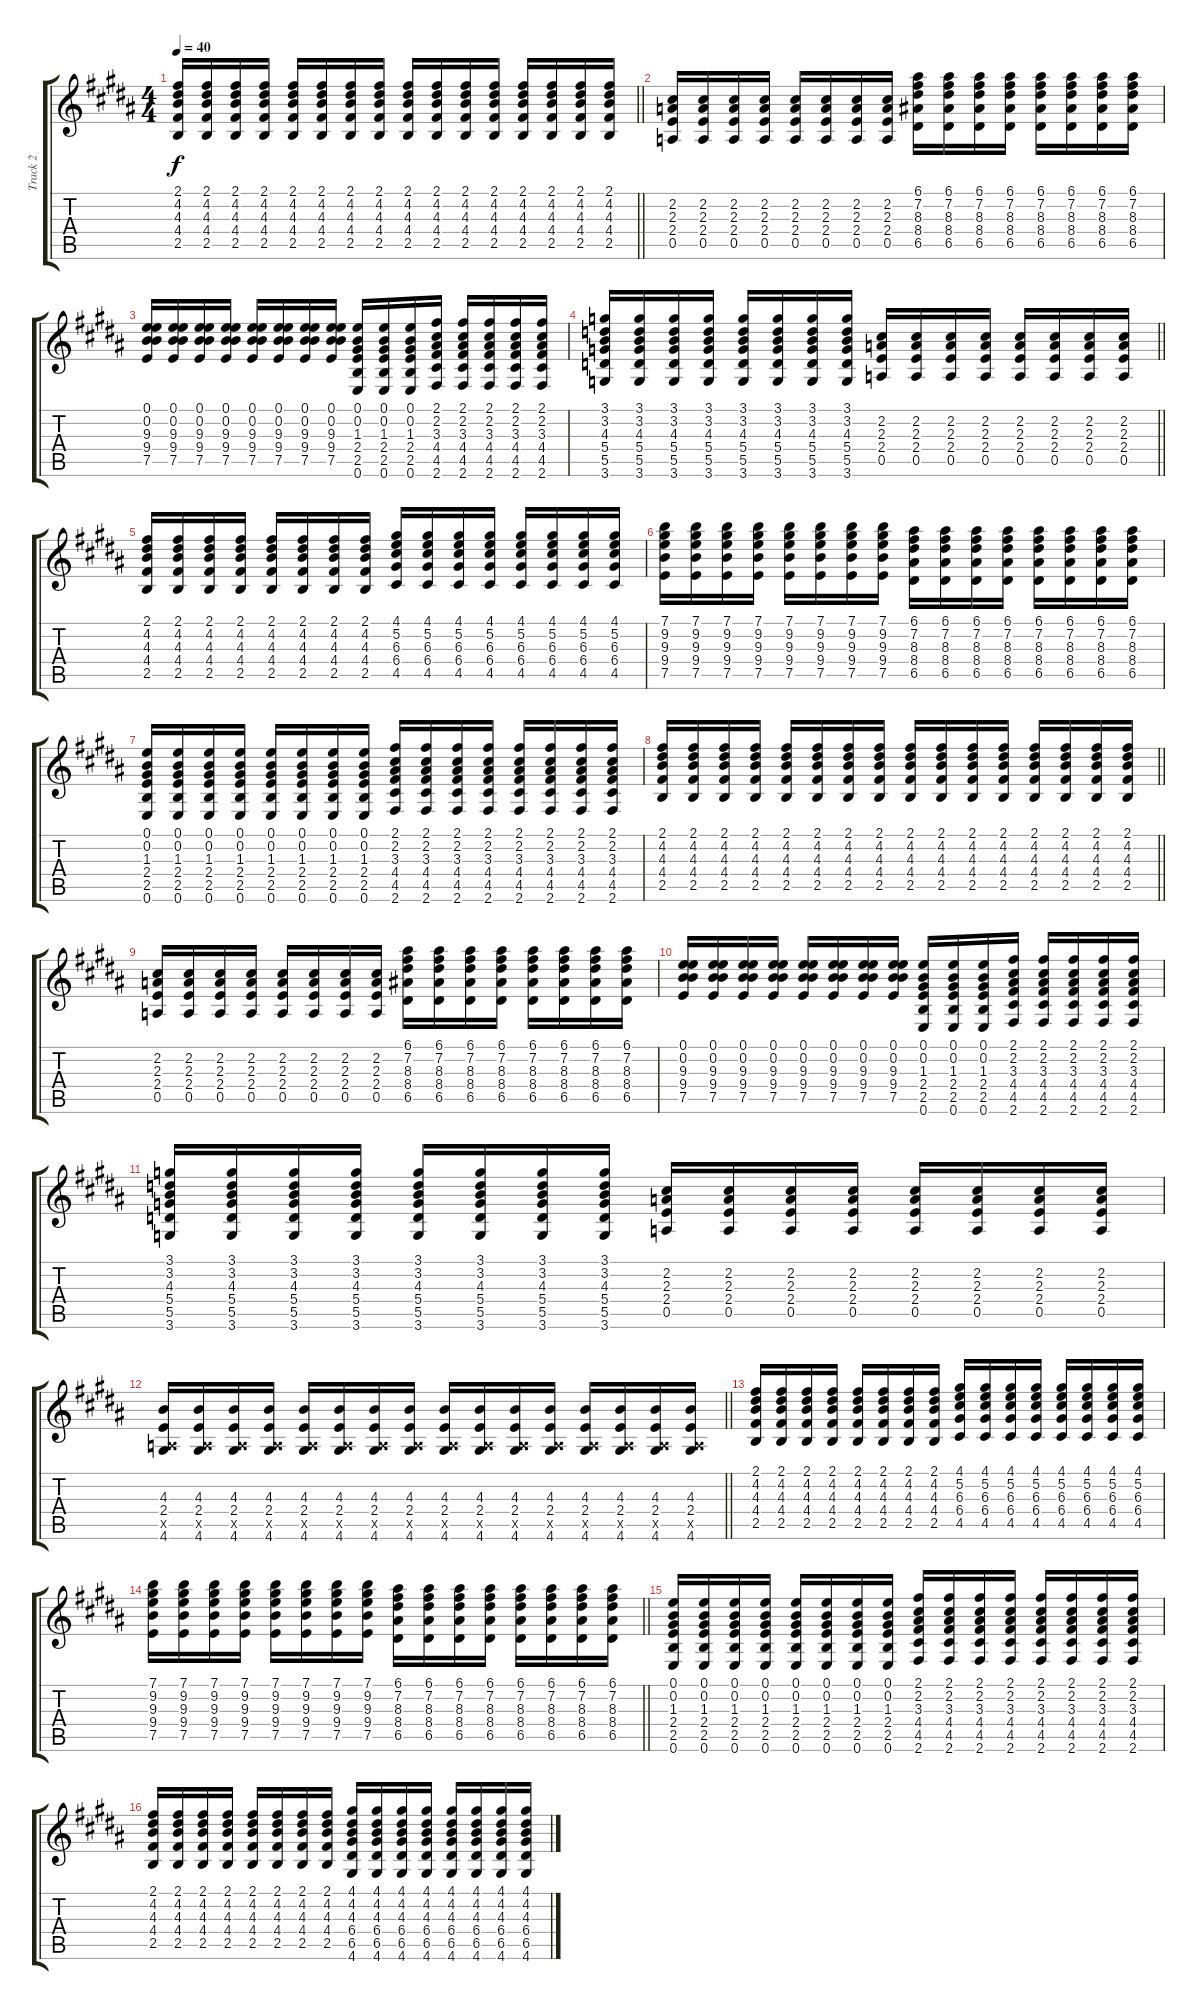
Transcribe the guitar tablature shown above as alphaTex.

\track ("Track 2" "Track 2") {instrument acousticguitarsteel}
\staff {score tabs}
\tuning (E4 B3 G3 D3 A2 E2) {hide}
\ts (4 4)
\tempo 40
\clef g2
\barLineRight lightlight
\ks b
(2.1 4.2 4.3 4.4 2.5).16{dy f} (2.1 4.2 4.3 4.4 2.5).16 (2.1 4.2 4.3 4.4 2.5).16 (2.1 4.2 4.3 4.4 2.5).16 (2.1 4.2 4.3 4.4 2.5).16 (2.1 4.2 4.3 4.4 2.5).16 (2.1 4.2 4.3 4.4 2.5).16 (2.1 4.2 4.3 4.4 2.5).16 (2.1 4.2 4.3 4.4 2.5).16 (2.1 4.2 4.3 4.4 2.5).16 (2.1 4.2 4.3 4.4 2.5).16 (2.1 4.2 4.3 4.4 2.5).16 (2.1 4.2 4.3 4.4 2.5).16 (2.1 4.2 4.3 4.4 2.5).16 (2.1 4.2 4.3 4.4 2.5).16 (2.1 4.2 4.3 4.4 2.5).16 |
(2.2 2.3 2.4 0.5).16 (2.2 2.3 2.4 0.5).16 (2.2 2.3 2.4 0.5).16 (2.2 2.3 2.4 0.5).16 (2.2 2.3 2.4 0.5).16 (2.2 2.3 2.4 0.5).16 (2.2 2.3 2.4 0.5).16 (2.2 2.3 2.4 0.5).16 (6.1 7.2 8.3 8.4 6.5).16 (6.1 7.2 8.3 8.4 6.5).16 (6.1 7.2 8.3 8.4 6.5).16 (6.1 7.2 8.3 8.4 6.5).16 (6.1 7.2 8.3 8.4 6.5).16 (6.1 7.2 8.3 8.4 6.5).16 (6.1 7.2 8.3 8.4 6.5).16 (6.1 7.2 8.3 8.4 6.5).16 |
(0.1 0.2 9.3 9.4 7.5).16 (0.1 0.2 9.3 9.4 7.5).16 (0.1 0.2 9.3 9.4 7.5).16 (0.1 0.2 9.3 9.4 7.5).16 (0.1 0.2 9.3 9.4 7.5).16 (0.1 0.2 9.3 9.4 7.5).16 (0.1 0.2 9.3 9.4 7.5).16 (0.1 0.2 9.3 9.4 7.5).16 (0.1 0.2 1.3 2.4 2.5 0.6).16 (0.1 0.2 1.3 2.4 2.5 0.6).16 (0.1 0.2 1.3 2.4 2.5 0.6).16 (2.1 2.2 3.3 4.4 4.5 2.6).16 (2.1 2.2 3.3 4.4 4.5 2.6).16 (2.1 2.2 3.3 4.4 4.5 2.6).16 (2.1 2.2 3.3 4.4 4.5 2.6).16 (2.1 2.2 3.3 4.4 4.5 2.6).16 |
\barLineRight lightlight
(3.1 3.2 4.3 5.4 5.5 3.6).16 (3.1 3.2 4.3 5.4 5.5 3.6).16 (3.1 3.2 4.3 5.4 5.5 3.6).16 (3.1 3.2 4.3 5.4 5.5 3.6).16 (3.1 3.2 4.3 5.4 5.5 3.6).16 (3.1 3.2 4.3 5.4 5.5 3.6).16 (3.1 3.2 4.3 5.4 5.5 3.6).16 (3.1 3.2 4.3 5.4 5.5 3.6).16 (2.2 2.3 2.4 0.5).16 (2.2 2.3 2.4 0.5).16 (2.2 2.3 2.4 0.5).16 (2.2 2.3 2.4 0.5).16 (2.2 2.3 2.4 0.5).16 (2.2 2.3 2.4 0.5).16 (2.2 2.3 2.4 0.5).16 (2.2 2.3 2.4 0.5).16 |
(2.1 4.2 4.3 4.4 2.5).16 (2.1 4.2 4.3 4.4 2.5).16 (2.1 4.2 4.3 4.4 2.5).16 (2.1 4.2 4.3 4.4 2.5).16 (2.1 4.2 4.3 4.4 2.5).16 (2.1 4.2 4.3 4.4 2.5).16 (2.1 4.2 4.3 4.4 2.5).16 (2.1 4.2 4.3 4.4 2.5).16 (4.1 5.2 6.3 6.4 4.5).16 (4.1 5.2 6.3 6.4 4.5).16 (4.1 5.2 6.3 6.4 4.5).16 (4.1 5.2 6.3 6.4 4.5).16 (4.1 5.2 6.3 6.4 4.5).16 (4.1 5.2 6.3 6.4 4.5).16 (4.1 5.2 6.3 6.4 4.5).16 (4.1 5.2 6.3 6.4 4.5).16 |
(7.1 9.2 9.3 9.4 7.5).16 (7.1 9.2 9.3 9.4 7.5).16 (7.1 9.2 9.3 9.4 7.5).16 (7.1 9.2 9.3 9.4 7.5).16 (7.1 9.2 9.3 9.4 7.5).16 (7.1 9.2 9.3 9.4 7.5).16 (7.1 9.2 9.3 9.4 7.5).16 (7.1 9.2 9.3 9.4 7.5).16 (6.1 7.2 8.3 8.4 6.5).16 (6.1 7.2 8.3 8.4 6.5).16 (6.1 7.2 8.3 8.4 6.5).16 (6.1 7.2 8.3 8.4 6.5).16 (6.1 7.2 8.3 8.4 6.5).16 (6.1 7.2 8.3 8.4 6.5).16 (6.1 7.2 8.3 8.4 6.5).16 (6.1 7.2 8.3 8.4 6.5).16 |
(0.1 0.2 1.3 2.4 2.5 0.6).16 (0.1 0.2 1.3 2.4 2.5 0.6).16 (0.1 0.2 1.3 2.4 2.5 0.6).16 (0.1 0.2 1.3 2.4 2.5 0.6).16 (0.1 0.2 1.3 2.4 2.5 0.6).16 (0.1 0.2 1.3 2.4 2.5 0.6).16 (0.1 0.2 1.3 2.4 2.5 0.6).16 (0.1 0.2 1.3 2.4 2.5 0.6).16 (2.1 2.2 3.3 4.4 4.5 2.6).16 (2.1 2.2 3.3 4.4 4.5 2.6).16 (2.1 2.2 3.3 4.4 4.5 2.6).16 (2.1 2.2 3.3 4.4 4.5 2.6).16 (2.1 2.2 3.3 4.4 4.5 2.6).16 (2.1 2.2 3.3 4.4 4.5 2.6).16 (2.1 2.2 3.3 4.4 4.5 2.6).16 (2.1 2.2 3.3 4.4 4.5 2.6).16 |
\barLineRight lightlight
(2.1 4.2 4.3 4.4 2.5).16 (2.1 4.2 4.3 4.4 2.5).16 (2.1 4.2 4.3 4.4 2.5).16 (2.1 4.2 4.3 4.4 2.5).16 (2.1 4.2 4.3 4.4 2.5).16 (2.1 4.2 4.3 4.4 2.5).16 (2.1 4.2 4.3 4.4 2.5).16 (2.1 4.2 4.3 4.4 2.5).16 (2.1 4.2 4.3 4.4 2.5).16 (2.1 4.2 4.3 4.4 2.5).16 (2.1 4.2 4.3 4.4 2.5).16 (2.1 4.2 4.3 4.4 2.5).16 (2.1 4.2 4.3 4.4 2.5).16 (2.1 4.2 4.3 4.4 2.5).16 (2.1 4.2 4.3 4.4 2.5).16 (2.1 4.2 4.3 4.4 2.5).16 |
(2.2 2.3 2.4 0.5).16 (2.2 2.3 2.4 0.5).16 (2.2 2.3 2.4 0.5).16 (2.2 2.3 2.4 0.5).16 (2.2 2.3 2.4 0.5).16 (2.2 2.3 2.4 0.5).16 (2.2 2.3 2.4 0.5).16 (2.2 2.3 2.4 0.5).16 (6.1 7.2 8.3 8.4 6.5).16 (6.1 7.2 8.3 8.4 6.5).16 (6.1 7.2 8.3 8.4 6.5).16 (6.1 7.2 8.3 8.4 6.5).16 (6.1 7.2 8.3 8.4 6.5).16 (6.1 7.2 8.3 8.4 6.5).16 (6.1 7.2 8.3 8.4 6.5).16 (6.1 7.2 8.3 8.4 6.5).16 |
(0.1 0.2 9.3 9.4 7.5).16 (0.1 0.2 9.3 9.4 7.5).16 (0.1 0.2 9.3 9.4 7.5).16 (0.1 0.2 9.3 9.4 7.5).16 (0.1 0.2 9.3 9.4 7.5).16 (0.1 0.2 9.3 9.4 7.5).16 (0.1 0.2 9.3 9.4 7.5).16 (0.1 0.2 9.3 9.4 7.5).16 (0.1 0.2 1.3 2.4 2.5 0.6).16 (0.1 0.2 1.3 2.4 2.5 0.6).16 (0.1 0.2 1.3 2.4 2.5 0.6).16 (2.1 2.2 3.3 4.4 4.5 2.6).16 (2.1 2.2 3.3 4.4 4.5 2.6).16 (2.1 2.2 3.3 4.4 4.5 2.6).16 (2.1 2.2 3.3 4.4 4.5 2.6).16 (2.1 2.2 3.3 4.4 4.5 2.6).16 |
(3.1 3.2 4.3 5.4 5.5 3.6).16 (3.1 3.2 4.3 5.4 5.5 3.6).16 (3.1 3.2 4.3 5.4 5.5 3.6).16 (3.1 3.2 4.3 5.4 5.5 3.6).16 (3.1 3.2 4.3 5.4 5.5 3.6).16 (3.1 3.2 4.3 5.4 5.5 3.6).16 (3.1 3.2 4.3 5.4 5.5 3.6).16 (3.1 3.2 4.3 5.4 5.5 3.6).16 (2.2 2.3 2.4 0.5).16 (2.2 2.3 2.4 0.5).16 (2.2 2.3 2.4 0.5).16 (2.2 2.3 2.4 0.5).16 (2.2 2.3 2.4 0.5).16 (2.2 2.3 2.4 0.5).16 (2.2 2.3 2.4 0.5).16 (2.2 2.3 2.4 0.5).16 |
\barLineRight lightlight
(4.3 2.4 0.5{x} 4.6).16 (4.3 2.4 0.5{x} 4.6).16 (4.3 2.4 0.5{x} 4.6).16 (4.3 2.4 0.5{x} 4.6).16 (4.3 2.4 0.5{x} 4.6).16 (4.3 2.4 0.5{x} 4.6).16 (4.3 2.4 0.5{x} 4.6).16 (4.3 2.4 0.5{x} 4.6).16 (4.3 2.4 0.5{x} 4.6).16 (4.3 2.4 0.5{x} 4.6).16 (4.3 2.4 0.5{x} 4.6).16 (4.3 2.4 0.5{x} 4.6).16 (4.3 2.4 0.5{x} 4.6).16 (4.3 2.4 0.5{x} 4.6).16 (4.3 2.4 0.5{x} 4.6).16 (4.3 2.4 0.5{x} 4.6).16 |
(2.1 4.2 4.3 4.4 2.5).16 (2.1 4.2 4.3 4.4 2.5).16 (2.1 4.2 4.3 4.4 2.5).16 (2.1 4.2 4.3 4.4 2.5).16 (2.1 4.2 4.3 4.4 2.5).16 (2.1 4.2 4.3 4.4 2.5).16 (2.1 4.2 4.3 4.4 2.5).16 (2.1 4.2 4.3 4.4 2.5).16 (4.1 5.2 6.3 6.4 4.5).16 (4.1 5.2 6.3 6.4 4.5).16 (4.1 5.2 6.3 6.4 4.5).16 (4.1 5.2 6.3 6.4 4.5).16 (4.1 5.2 6.3 6.4 4.5).16 (4.1 5.2 6.3 6.4 4.5).16 (4.1 5.2 6.3 6.4 4.5).16 (4.1 5.2 6.3 6.4 4.5).16 |
\barLineRight lightlight
(7.1 9.2 9.3 9.4 7.5).16 (7.1 9.2 9.3 9.4 7.5).16 (7.1 9.2 9.3 9.4 7.5).16 (7.1 9.2 9.3 9.4 7.5).16 (7.1 9.2 9.3 9.4 7.5).16 (7.1 9.2 9.3 9.4 7.5).16 (7.1 9.2 9.3 9.4 7.5).16 (7.1 9.2 9.3 9.4 7.5).16 (6.1 7.2 8.3 8.4 6.5).16 (6.1 7.2 8.3 8.4 6.5).16 (6.1 7.2 8.3 8.4 6.5).16 (6.1 7.2 8.3 8.4 6.5).16 (6.1 7.2 8.3 8.4 6.5).16 (6.1 7.2 8.3 8.4 6.5).16 (6.1 7.2 8.3 8.4 6.5).16 (6.1 7.2 8.3 8.4 6.5).16 |
(0.1 0.2 1.3 2.4 2.5 0.6).16 (0.1 0.2 1.3 2.4 2.5 0.6).16 (0.1 0.2 1.3 2.4 2.5 0.6).16 (0.1 0.2 1.3 2.4 2.5 0.6).16 (0.1 0.2 1.3 2.4 2.5 0.6).16 (0.1 0.2 1.3 2.4 2.5 0.6).16 (0.1 0.2 1.3 2.4 2.5 0.6).16 (0.1 0.2 1.3 2.4 2.5 0.6).16 (2.1 2.2 3.3 4.4 4.5 2.6).16 (2.1 2.2 3.3 4.4 4.5 2.6).16 (2.1 2.2 3.3 4.4 4.5 2.6).16 (2.1 2.2 3.3 4.4 4.5 2.6).16 (2.1 2.2 3.3 4.4 4.5 2.6).16 (2.1 2.2 3.3 4.4 4.5 2.6).16 (2.1 2.2 3.3 4.4 4.5 2.6).16 (2.1 2.2 3.3 4.4 4.5 2.6).16 |
(2.1 4.2 4.3 4.4 2.5).16 (2.1 4.2 4.3 4.4 2.5).16 (2.1 4.2 4.3 4.4 2.5).16 (2.1 4.2 4.3 4.4 2.5).16 (2.1 4.2 4.3 4.4 2.5).16 (2.1 4.2 4.3 4.4 2.5).16 (2.1 4.2 4.3 4.4 2.5).16 (2.1 4.2 4.3 4.4 2.5).16 (4.1 4.2 4.3 6.4 6.5 4.6).16 (4.1 4.2 4.3 6.4 6.5 4.6).16 (4.1 4.2 4.3 6.4 6.5 4.6).16 (4.1 4.2 4.3 6.4 6.5 4.6).16 (4.1 4.2 4.3 6.4 6.5 4.6).16 (4.1 4.2 4.3 6.4 6.5 4.6).16 (4.1 4.2 4.3 6.4 6.5 4.6).16 (4.1 4.2 4.3 6.4 6.5 4.6).16
